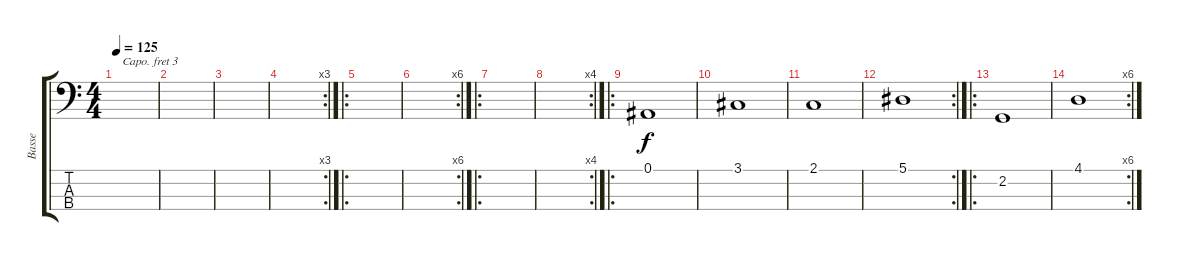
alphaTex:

\track ("Basse" "Basse") {instrument cello}
\staff {score tabs}
\capo 3
\tuning (G2 D2 A1 E1) {hide}
\ts (4 4)
\tempo 125
\clef f4
\ks c
|
|
|
\rc 3
|
\ro
|
\rc 6
|
\ro
|
\rc 4
|
\ro
0.1.1 |
3.1.1 |
2.1.1 |
\rc 2
5.1.1 |
\ro
2.2.1 |
\rc 6
4.1.1
